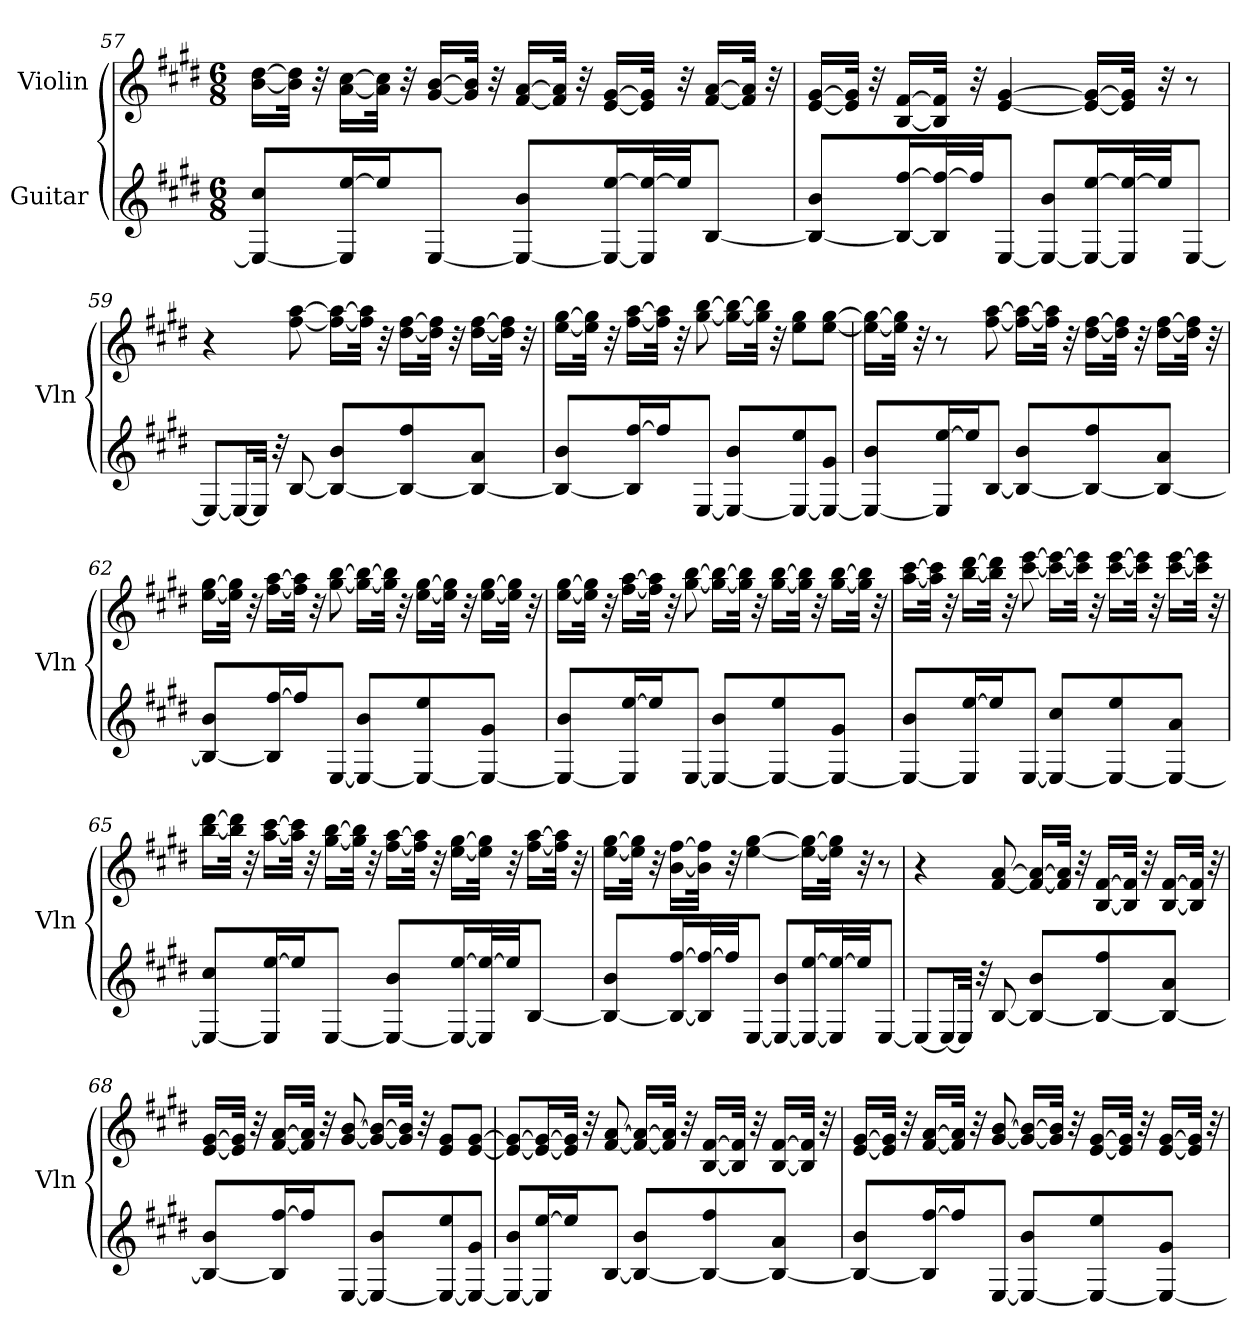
**kern	**kern
*part2	*part1
*staff2	*staff1
*I"Guitar	*I"Violin
*	*I'Vln
!!LO:LB:g=z
*clefG2	*clefG2
*k[f#c#g#d#]	*k[f#c#g#d#]
*E:	*E:
*M6/8	*M6/8
=57	=57
8E/_ 8cc#/L	[16b\ [16dd#\LL
.	32b\] 32dd#\]JJk
.	32r
16E/] [16ee/L	[16a\ [16cc#\LL
16ee/J]	32a\] 32cc#\]JJk
.	32r
[8E/J	[16g#/ [16b/LL
.	32g#/] 32b/]JJk
.	32r
8E/_ 8b/L	[16f#/ [16a/LL
.	32f#/] 32a/]JJk
.	32r
16E/_ [16ee/L	[16e/ [16g#/LL
32E/] 32ee/_L	32e/] 32g#/]JJk
32ee/JJ]	32r
[8B/J	[16f#/ [16a/LL
.	32f#/] 32a/]JJk
.	32r
=58	=58
8B/_ 8b/L	[16e/ [16g#/LL
.	32e/] 32g#/]JJk
.	32r
16B/_ [16ff#/L	[16B/ [16f#/LL
32B/] 32ff#/_L	32B/] 32f#/]JJk
32ff#/JJ]	32r
[8E/J	[4e/ [4g#/
8E/_ 8b/L	.
16E/_ [16ee/L	16e/_ 16g#/_LL
32E/] 32ee/_L	32e/] 32g#/]JJk
32ee/JJ]	32r
[8E/J	8r
!!LO:PB:g=z
=59	=59
8E/L_	4r
16E/L_	.
32E/JJk]	.
32r	.
[8B/	[8ff#\ [8aa\
8B/_ 8b/L	16ff#\_ 16aa\_LL
.	32ff#\] 32aa\]JJk
.	32r
8B/_ 8ff#/	[16dd#\ [16ff#\LL
.	32dd#\] 32ff#\]JJk
.	32r
8B/_ 8a/J	[16dd#\ [16ff#\LL
.	32dd#\] 32ff#\]JJk
.	32r
=60	=60
8B/_ 8b/L	[16ee\ [16gg#\LL
.	32ee\] 32gg#\]JJk
.	32r
16B/] [16ff#/L	[16ff#\ [16aa\LL
16ff#/J]	32ff#\] 32aa\]JJk
.	32r
[8E/J	[8gg#\ [8bb\
8E/_ 8b/L	16gg#\_ 16bb\_LL
.	32gg#\] 32bb\]JJk
.	32r
8E/_ 8ee/	8ee\ 8gg#\L
8E/_ 8g#/J	[8ee\ [8gg#\J
=61	=61
8E/_ 8b/L	16ee\_ 16gg#\_LL
.	32ee\] 32gg#\]JJk
.	32r
16E/] [16ee/L	8r
16ee/J]	.
[8B/J	[8ff#\ [8aa\
8B/_ 8b/L	16ff#\_ 16aa\_LL
.	32ff#\] 32aa\]JJk
.	32r
8B/_ 8ff#/	[16dd#\ [16ff#\LL
.	32dd#\] 32ff#\]JJk
.	32r
8B/_ 8a/J	[16dd#\ [16ff#\LL
.	32dd#\] 32ff#\]JJk
.	32r
!!LO:LB:g=z
=62	=62
8B/_ 8b/L	[16ee\ [16gg#\LL
.	32ee\] 32gg#\]JJk
.	32r
16B/] [16ff#/L	[16ff#\ [16aa\LL
16ff#/J]	32ff#\] 32aa\]JJk
.	32r
[8E/J	[8gg#\ [8bb\
8E/_ 8b/L	16gg#\_ 16bb\_LL
.	32gg#\] 32bb\]JJk
.	32r
8E/_ 8ee/	[16ee\ [16gg#\LL
.	32ee\] 32gg#\]JJk
.	32r
8E/_ 8g#/J	[16ee\ [16gg#\LL
.	32ee\] 32gg#\]JJk
.	32r
=63	=63
8E/_ 8b/L	[16ee\ [16gg#\LL
.	32ee\] 32gg#\]JJk
.	32r
16E/] [16ee/L	[16ff#\ [16aa\LL
16ee/J]	32ff#\] 32aa\]JJk
.	32r
[8E/J	[8gg#\ [8bb\
8E/_ 8b/L	16gg#\_ 16bb\_LL
.	32gg#\] 32bb\]JJk
.	32r
8E/_ 8ee/	[16gg#\ [16bb\LL
.	32gg#\] 32bb\]JJk
.	32r
8E/_ 8g#/J	[16gg#\ [16bb\LL
.	32gg#\] 32bb\]JJk
.	32r
!!LO:LB:g=z
=64	=64
8E/_ 8b/L	[16aa\ [16ccc#\LL
.	32aa\] 32ccc#\]JJk
.	32r
16E/] [16ee/L	[16bb\ [16ddd#\LL
16ee/J]	32bb\] 32ddd#\]JJk
.	32r
[8E/J	[8ccc#\ [8eee\
8E/_ 8cc#/L	16ccc#\_ 16eee\_LL
.	32ccc#\] 32eee\]JJk
.	32r
8E/_ 8ee/	[16ccc#\ [16eee\LL
.	32ccc#\] 32eee\]JJk
.	32r
8E/_ 8a/J	[16ccc#\ [16eee\LL
.	32ccc#\] 32eee\]JJk
.	32r
=65	=65
8E/_ 8cc#/L	[16bb\ [16ddd#\LL
.	32bb\] 32ddd#\]JJk
.	32r
16E/] [16ee/L	[16aa\ [16ccc#\LL
16ee/J]	32aa\] 32ccc#\]JJk
.	32r
[8E/J	[16gg#\ [16bb\LL
.	32gg#\] 32bb\]JJk
.	32r
8E/_ 8b/L	[16ff#\ [16aa\LL
.	32ff#\] 32aa\]JJk
.	32r
16E/_ [16ee/L	[16ee\ [16gg#\LL
32E/] 32ee/_L	32ee\] 32gg#\]JJk
32ee/JJ]	32r
[8B/J	[16ff#\ [16aa\LL
.	32ff#\] 32aa\]JJk
.	32r
!!LO:LB:g=z
=66	=66
8B/_ 8b/L	[16ee\ [16gg#\LL
.	32ee\] 32gg#\]JJk
.	32r
16B/_ [16ff#/L	[16b\ [16ff#\LL
32B/] 32ff#/_L	32b\] 32ff#\]JJk
32ff#/JJ]	32r
[8E/J	[4ee\ [4gg#\
8E/_ 8b/L	.
16E/_ [16ee/L	16ee\_ 16gg#\_LL
32E/] 32ee/_L	32ee\] 32gg#\]JJk
32ee/JJ]	32r
[8E/J	8r
=67	=67
8E/L_	4r
16E/L_	.
32E/JJk]	.
32r	.
[8B/	[8f#/ [8a/
8B/_ 8b/L	16f#/_ 16a/_LL
.	32f#/] 32a/]JJk
.	32r
8B/_ 8ff#/	[16B/ [16f#/LL
.	32B/] 32f#/]JJk
.	32r
8B/_ 8a/J	[16B/ [16f#/LL
.	32B/] 32f#/]JJk
.	32r
=68	=68
8B/_ 8b/L	[16e/ [16g#/LL
.	32e/] 32g#/]JJk
.	32r
16B/] [16ff#/L	[16f#/ [16a/LL
16ff#/J]	32f#/] 32a/]JJk
.	32r
[8E/J	[8g#/ [8b/
8E/_ 8b/L	16g#/_ 16b/_LL
.	32g#/] 32b/]JJk
.	32r
8E/_ 8ee/	8e/ 8g#/L
8E/_ 8g#/J	[8e/ [8g#/J
!!LO:LB:g=z
=69	=69
8E/_ 8b/L	8e/_ 8g#/_L
16E/] [16ee/L	16e/_ 16g#/_L
16ee/J]	32e/] 32g#/]JJk
.	32r
[8B/J	[8f#/ [8a/
8B/_ 8b/L	16f#/_ 16a/_LL
.	32f#/] 32a/]JJk
.	32r
8B/_ 8ff#/	[16B/ [16f#/LL
.	32B/] 32f#/]JJk
.	32r
8B/_ 8a/J	[16B/ [16f#/LL
.	32B/] 32f#/]JJk
.	32r
=70	=70
8B/_ 8b/L	[16e/ [16g#/LL
.	32e/] 32g#/]JJk
.	32r
16B/] [16ff#/L	[16f#/ [16a/LL
16ff#/J]	32f#/] 32a/]JJk
.	32r
[8E/J	[8g#/ [8b/
8E/_ 8b/L	16g#/_ 16b/_LL
.	32g#/] 32b/]JJk
.	32r
8E/_ 8ee/	[16e/ [16g#/LL
.	32e/] 32g#/]JJk
.	32r
8E/_ 8g#/J	[16e/ [16g#/LL
.	32e/] 32g#/]JJk
.	32r
=	=
*-	*-
